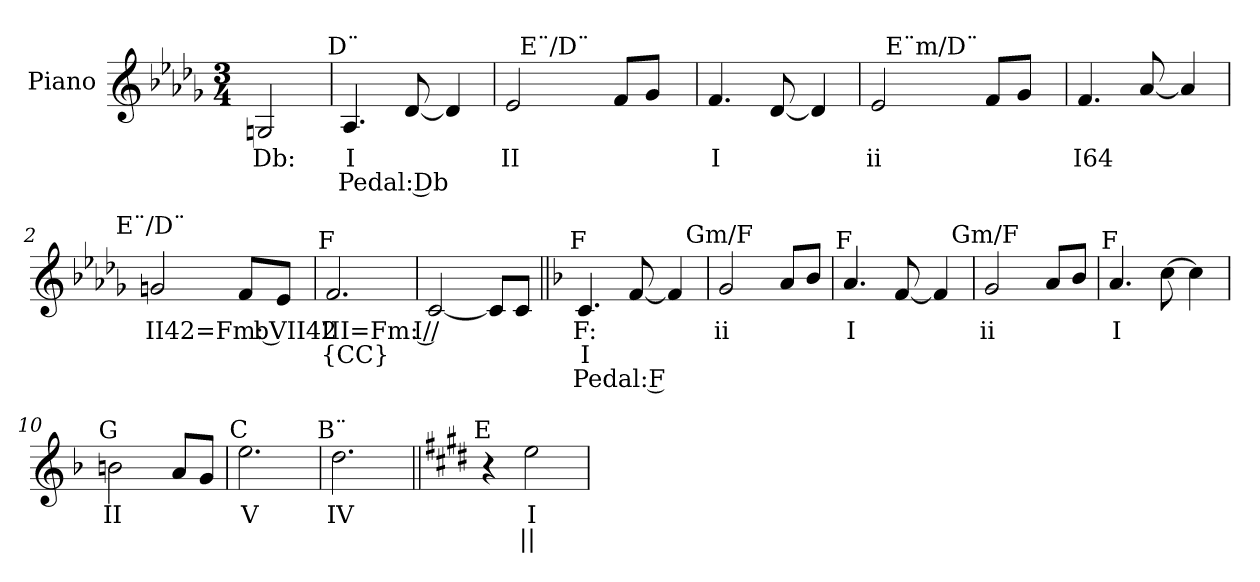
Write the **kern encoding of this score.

**kern	**text	**text	**text
*part1	*part1	*part1	*part1
*staff1	*staff1	*staff1	*staff1
*I"Piano	*	*	*
*I'Pno.	*	*	*
!!LO:PB:g=z
*clefG2	*	*	*
*k[b-e-a-d-g-]	*	*	*
*D-:	*	*	*
*M3/4	*	*	*
=1	=1	=1	=1
!	!LO:LY:b:color=#000000	!	!
2Gni/	Db:	.	.
=2	=2	=2	=2
!LO:TX:a:cj:t=D¨	!	!	!
!	!LO:LY:b:color=#000000	!LO:LY:b:color=#000000	!
4.A-i/	I	Pedal: Db	.
[<8d-i/	.	.	.
4d-i/]	.	.	.
=3	=3	=3	=3
!	!LO:LY:b:color=#000000	!	!
*^	*	*	*
2e-i/	8ryy	II	.	.
.	64ryy	.	.	.
.	128ryy	.	.	.
.	512ryy	.	.	.
!	!LO:TX:a:cj:t=E¨/D¨	!	!	!
.	2ryy	.	.	.
8fi/L	.	.	.	.
8g-i/J	.	.	.	.
.	16ryy	.	.	.
.	32ryy	.	.	.
.	256.ryy	.	.	.
*v	*v	*	*	*
=4	=4	=4	=4
*^	*	*	*
!LO:TX:a:cj:t=D¨	!	!	!	!
!	!	!LO:LY:b:color=#000000	!	!
*v	*v	*	*	*
4.fi/	I	.	.
[<8d-i/	.	.	.
4d-i/]	.	.	.
=	=	=	=
!	!LO:LY:b:color=#000000	!	!
*^	*	*	*
2e-i/	8ryy	ii	.	.
.	16ryy	.	.	.
.	128.ryy	.	.	.
!	!LO:TX:a:cj:t=E¨m/D¨	!	!	!
.	2ryy	.	.	.
8fi/L	.	.	.	.
8g-i/J	.	.	.	.
.	32ryy	.	.	.
.	64ryy	.	.	.
.	256ryy	.	.	.
*v	*v	*	*	*
=1	=1	=1	=1
*^	*	*	*
!LO:TX:a:cj:t=D¨/A¨	!	!	!	!
!	!	!LO:LY:b:color=#000000	!	!
*v	*v	*	*	*
4.fi/	I64	.	.
[<8a-i/	.	.	.
4a-i/]	.	.	.
=2	=2	=2	=2
!LO:TX:a:cj:t=E¨/D¨	!	!	!
!	!LO:LY:b:color=#000000	!	!
2gni/	II42=Fm: bVII42	.	.
8fi/L	.	.	.
8e-i/J	.	.	.
=3	=3	=3	=3
!LO:TX:a:cj:t=F	!	!	!
!	!LO:LY:b:color=#000000	!LO:LY:b:color=#000000	!
2.fi/	III=Fm: I	{CC}	.
=4	=4	=4	=4
!	!LO:LY:b:color=#000000	!	!
[<2ci/	//	.	.
8ci/L]	.	.	.
8ci/J	.	.	.
!!LO:LB:g=z
=5||	=5||	=5||	=5||
*k[b-]	*	*	*
*F:	*	*	*
!LO:TX:a:cj:t=F	!	!	!
!	!LO:LY:b:color=#000000	!LO:LY:b:color=#000000	!LO:LY:b:color=#000000
4.ci/	F:	I	Pedal: F
[<8fi/	.	.	.
4fi/]	.	.	.
=6	=6	=6	=6
!LO:TX:a:cj:t=Gm/F	!	!	!
!	!LO:LY:b:color=#000000	!	!
2gi/	ii	.	.
8ai/L	.	.	.
8b-i/J	.	.	.
=7	=7	=7	=7
!LO:TX:a:cj:t=F	!	!	!
!	!LO:LY:b:color=#000000	!	!
4.ai/	I	.	.
[<8fi/	.	.	.
4fi/]	.	.	.
=8	=8	=8	=8
!LO:TX:a:cj:t=Gm/F	!	!	!
!	!LO:LY:b:color=#000000	!	!
2gi/	ii	.	.
8ai/L	.	.	.
8b-i/J	.	.	.
=9	=9	=9	=9
!LO:TX:a:cj:t=F	!	!	!
!	!LO:LY:b:color=#000000	!	!
4.ai/	I	.	.
[>8cci\	.	.	.
4cci\]	.	.	.
=10	=10	=10	=10
!LO:TX:a:cj:t=G	!	!	!
!	!LO:LY:b:color=#000000	!	!
2bni\	II	.	.
8ai/L	.	.	.
8gi/J	.	.	.
=11	=11	=11	=11
!LO:TX:a:cj:t=C	!	!	!
!	!LO:LY:b:color=#000000	!	!
2.eei\	V	.	.
=12	=12	=12	=12
!LO:TX:a:cj:t=B¨	!	!	!
!	!LO:LY:b:color=#000000	!	!
2.ddi\	IV	.	.
=13||	=13||	=13||	=13||
*k[f#c#g#d#]	*	*	*
*E:	*	*	*
!LO:TX:a:cj:t=E	!	!	!
!	!LO:LY:b:color=#000000	!LO:LY:b:color=#000000	!
4r	E:	{CC}	.
!	!LO:LY:b:color=#000000	!LO:LY:b:color=#000000	!
2eei\	I	||	.
=	=	=	=
*-	*-	*-	*-
